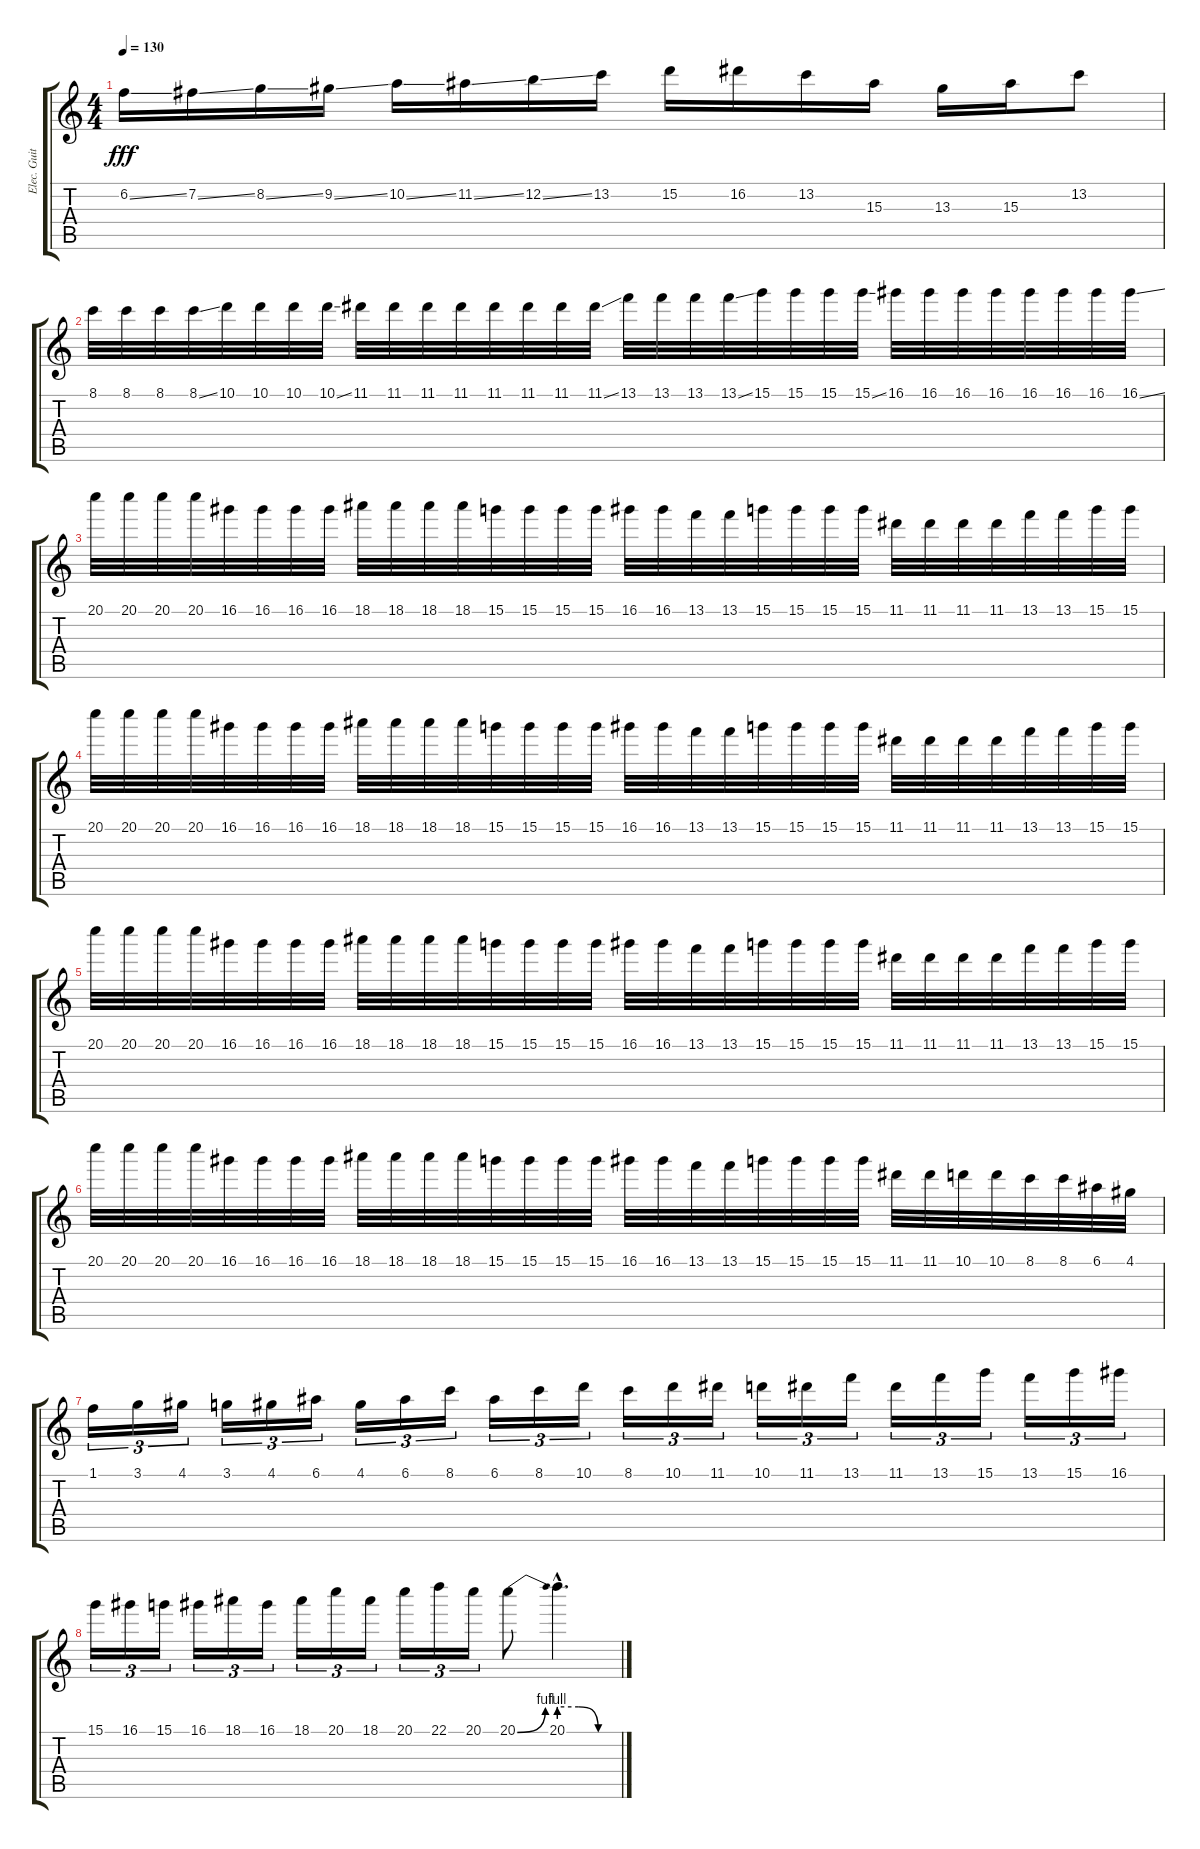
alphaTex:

\track ("Elec. Guit. 2" "Elec. Guit") {instrument overdrivenguitar}
\staff {score tabs}
\tuning (E4 B3 G3 D3 A2 E2) {hide}
\ts (4 4)
\tempo 130
\clef g2
\ks c
6.2{ss}.16{dy fff} 7.2{ss}.16 8.2{ss}.16 9.2{ss}.16 10.2{ss}.16 11.2{ss}.16 12.2{ss}.16 13.2.16 15.2.16 16.2.16 13.2.16 15.3.16 13.3.16 15.3.16 13.2.8 |
8.1.32 8.1.32 8.1.32 8.1{ss}.32 10.1.32 10.1.32 10.1.32 10.1{ss}.32 11.1.32 11.1.32 11.1.32 11.1.32 11.1.32 11.1.32 11.1.32 11.1{ss}.32 13.1.32 13.1.32 13.1.32 13.1{ss}.32 15.1.32 15.1.32 15.1.32 15.1{ss}.32 16.1.32 16.1.32 16.1.32 16.1.32 16.1.32 16.1.32 16.1.32 16.1{ss}.32 |
20.1.32 20.1.32 20.1.32 20.1.32 16.1.32 16.1.32 16.1.32 16.1.32 18.1.32 18.1.32 18.1.32 18.1.32 15.1.32 15.1.32 15.1.32 15.1.32 16.1.32 16.1.32 13.1.32 13.1.32 15.1.32 15.1.32 15.1.32 15.1.32 11.1.32 11.1.32 11.1.32 11.1.32 13.1.32 13.1.32 15.1.32 15.1.32 |
20.1.32 20.1.32 20.1.32 20.1.32 16.1.32 16.1.32 16.1.32 16.1.32 18.1.32 18.1.32 18.1.32 18.1.32 15.1.32 15.1.32 15.1.32 15.1.32 16.1.32 16.1.32 13.1.32 13.1.32 15.1.32 15.1.32 15.1.32 15.1.32 11.1.32 11.1.32 11.1.32 11.1.32 13.1.32 13.1.32 15.1.32 15.1.32 |
20.1.32 20.1.32 20.1.32 20.1.32 16.1.32 16.1.32 16.1.32 16.1.32 18.1.32 18.1.32 18.1.32 18.1.32 15.1.32 15.1.32 15.1.32 15.1.32 16.1.32 16.1.32 13.1.32 13.1.32 15.1.32 15.1.32 15.1.32 15.1.32 11.1.32 11.1.32 11.1.32 11.1.32 13.1.32 13.1.32 15.1.32 15.1.32 |
20.1.32 20.1.32 20.1.32 20.1.32 16.1.32 16.1.32 16.1.32 16.1.32 18.1.32 18.1.32 18.1.32 18.1.32 15.1.32 15.1.32 15.1.32 15.1.32 16.1.32 16.1.32 13.1.32 13.1.32 15.1.32 15.1.32 15.1.32 15.1.32 11.1.32 11.1.32 10.1.32 10.1.32 8.1.32 8.1.32 6.1.32 4.1.32 |
1.1.16{tu (3 2)} 3.1.16{tu (3 2)} 4.1.16{tu (3 2)} 3.1.16{tu (3 2)} 4.1.16{tu (3 2)} 6.1.16{tu (3 2)} 4.1.16{tu (3 2)} 6.1.16{tu (3 2)} 8.1.16{tu (3 2)} 6.1.16{tu (3 2)} 8.1.16{tu (3 2)} 10.1.16{tu (3 2)} 8.1.16{tu (3 2)} 10.1.16{tu (3 2)} 11.1.16{tu (3 2)} 10.1.16{tu (3 2)} 11.1.16{tu (3 2)} 13.1.16{tu (3 2)} 11.1.16{tu (3 2)} 13.1.16{tu (3 2)} 15.1.16{tu (3 2)} 13.1.16{tu (3 2)} 15.1.16{tu (3 2)} 16.1.16{tu (3 2)} |
15.1.16{tu (3 2)} 16.1.16{tu (3 2)} 15.1.16{tu (3 2)} 16.1.16{tu (3 2)} 18.1.16{tu (3 2)} 16.1.16{tu (3 2)} 18.1.16{tu (3 2)} 20.1.16{tu (3 2)} 18.1.16{tu (3 2)} 20.1.16{tu (3 2)} 22.1.16{tu (3 2)} 20.1.16{tu (3 2)} 20.1{be (bend 0 0 60 4)}.8 20.1{be (custom 0 4 20 4 40 0 60 0) hac}.4{d}
